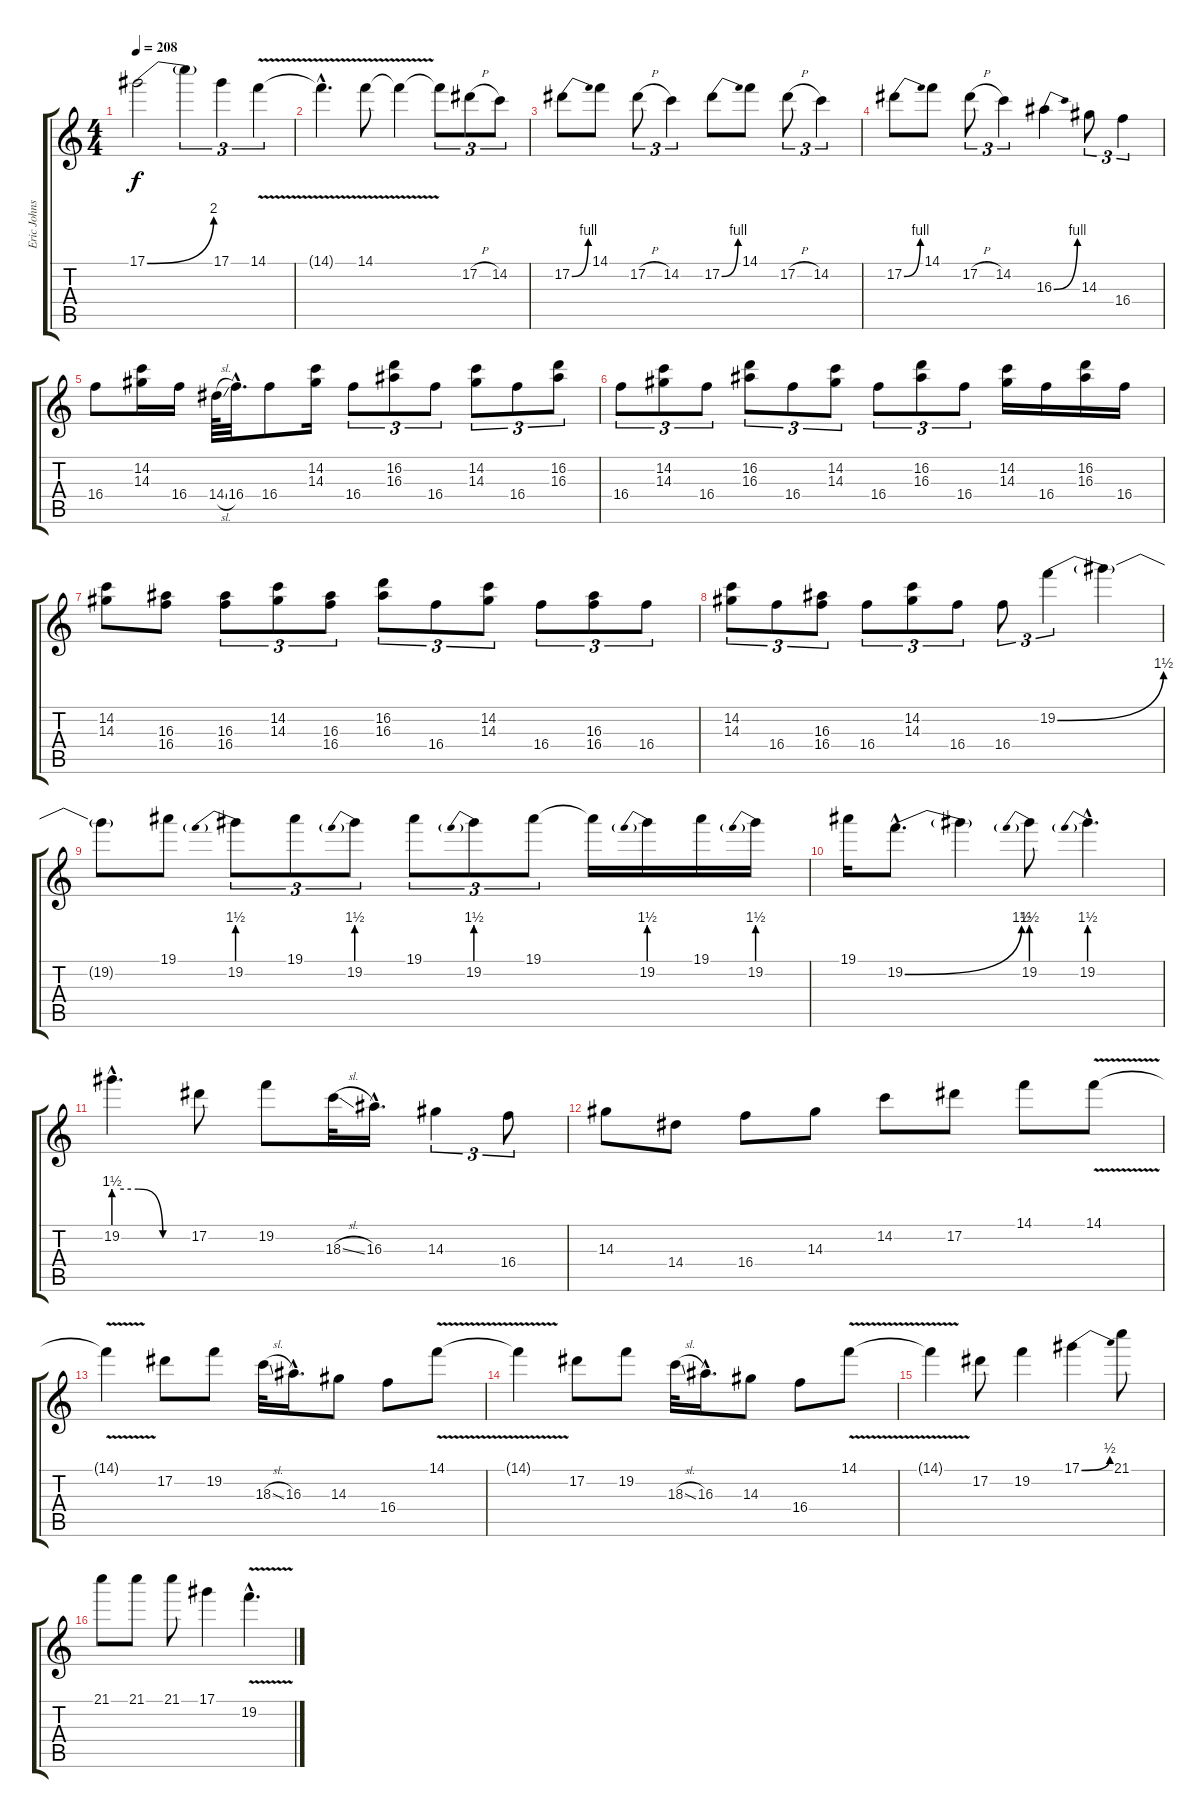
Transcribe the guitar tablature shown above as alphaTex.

\track ("Eric Johnson (Distortion)" "Eric Johns") {instrument distortionguitar}
\staff {score tabs}
\tuning (Eb4 Bb3 Gb3 Db3 Ab2 Eb2) {hide}
\ts (4 4)
\tempo 208
\clef g2
\ks c
17.1{be (bend 0 0 60 8)}.2{dy f} 17.1{t}.4{tu (3 2)} 17.1.4{tu (3 2)} 14.1{v}.4{tu (3 2)} |
14.1{hac t}.4{d} 14.1{v}.8 14.1{t}.4 14.1{t}.8{tu (3 2)} 17.2{h}.8{tu (3 2)} 14.2.8{tu (3 2)} |
17.2{be (bend 0 0 60 4)}.8 14.1.8 17.2{h}.8{tu (3 2)} 14.2.4{tu (3 2)} 17.2{be (bend 0 0 60 4)}.8 14.1.8 17.2{h}.8{tu (3 2)} 14.2.4{tu (3 2)} |
17.2{be (bend 0 0 60 4)}.8 14.1.8 17.2{h}.8{tu (3 2)} 14.2.4{tu (3 2)} 16.3{be (bend 0 0 60 4)}.4 14.3.8{tu (3 2)} 16.4.4{tu (3 2)} |
16.4.8 (14.2 14.3).16 16.4.16 14.4{sl}.64 16.4{hac}.32{d} 16.4.8 (14.2 14.3).16 16.4.8{tu (3 2)} (16.2 16.3).8{tu (3 2)} 16.4.8{tu (3 2)} (14.2 14.3).8{tu (3 2)} 16.4.8{tu (3 2)} (16.2 16.3).8{tu (3 2)} |
16.4.8{tu (3 2)} (14.2 14.3).8{tu (3 2)} 16.4.8{tu (3 2)} (16.2 16.3).8{tu (3 2)} 16.4.8{tu (3 2)} (14.2 14.3).8{tu (3 2)} 16.4.8{tu (3 2)} (16.2 16.3).8{tu (3 2)} 16.4.8{tu (3 2)} (14.2 14.3).16 16.4.16 (16.2 16.3).16 16.4.16 |
(14.2 14.3).8 (16.3 16.4).8 (16.3 16.4).8{tu (3 2)} (14.2 14.3).8{tu (3 2)} (16.3 16.4).8{tu (3 2)} (16.2 16.3).8{tu (3 2)} 16.4.8{tu (3 2)} (14.2 14.3).8{tu (3 2)} 16.4.8{tu (3 2)} (16.3 16.4).8{tu (3 2)} 16.4.8{tu (3 2)} |
(14.2 14.3).8{tu (3 2)} 16.4.8{tu (3 2)} (16.3 16.4).8{tu (3 2)} 16.4.8{tu (3 2)} (14.2 14.3).8{tu (3 2)} 16.4.8{tu (3 2)} 16.4.8{tu (3 2)} 19.2{be (bend 0 0 60 6)}.4{tu (3 2)} 19.2{t}.4 |
19.2{t}.8 19.1.8 19.2{be (prebend 0 6 60 6)}.8{tu (3 2)} 19.1.8{tu (3 2)} 19.2{be (prebend 0 6 60 6)}.8{tu (3 2)} 19.1.8{tu (3 2)} 19.2{be (prebend 0 6 60 6)}.8{tu (3 2)} 19.1.8{tu (3 2)} 19.1{t}.16 19.2{be (prebend 0 6 60 6)}.16 19.1.16 19.2{be (prebend 0 6 60 6)}.16 |
19.1.16 19.2{be (bend 0 0 60 6) hac}.8{d} 19.2{t}.4 19.2{be (prebend 0 6 60 6)}.8 19.2{be (prebend 0 6 60 6) hac}.4{d} |
19.2{be (custom 0 6 20 6 40 0 60 0) hac}.4{d} 17.2.8 19.2.8 18.3{sl}.32 16.3{hac}.16{d} 14.3.4{tu (3 2)} 16.4.8{tu (3 2)} |
14.3.8 14.4.8 16.4.8 14.3.8 14.2.8 17.2.8 14.1.8 14.1{v}.8 |
14.1{t}.4 17.2.8 19.2.8 18.3{sl}.32 16.3{hac}.16{d} 14.3.8 16.4.8 14.1{v}.8 |
14.1{t}.4 17.2.8 19.2.8 18.3{sl}.32 16.3{hac}.16{d} 14.3.8 16.4.8 14.1{v}.8 |
14.1{t}.4 17.2.8 19.2.4 17.1{be (bend 0 0 60 2)}.4 21.1.8 |
21.1.8 21.1.8 21.1.8 17.1.4 19.2{v hac}.4{d}
